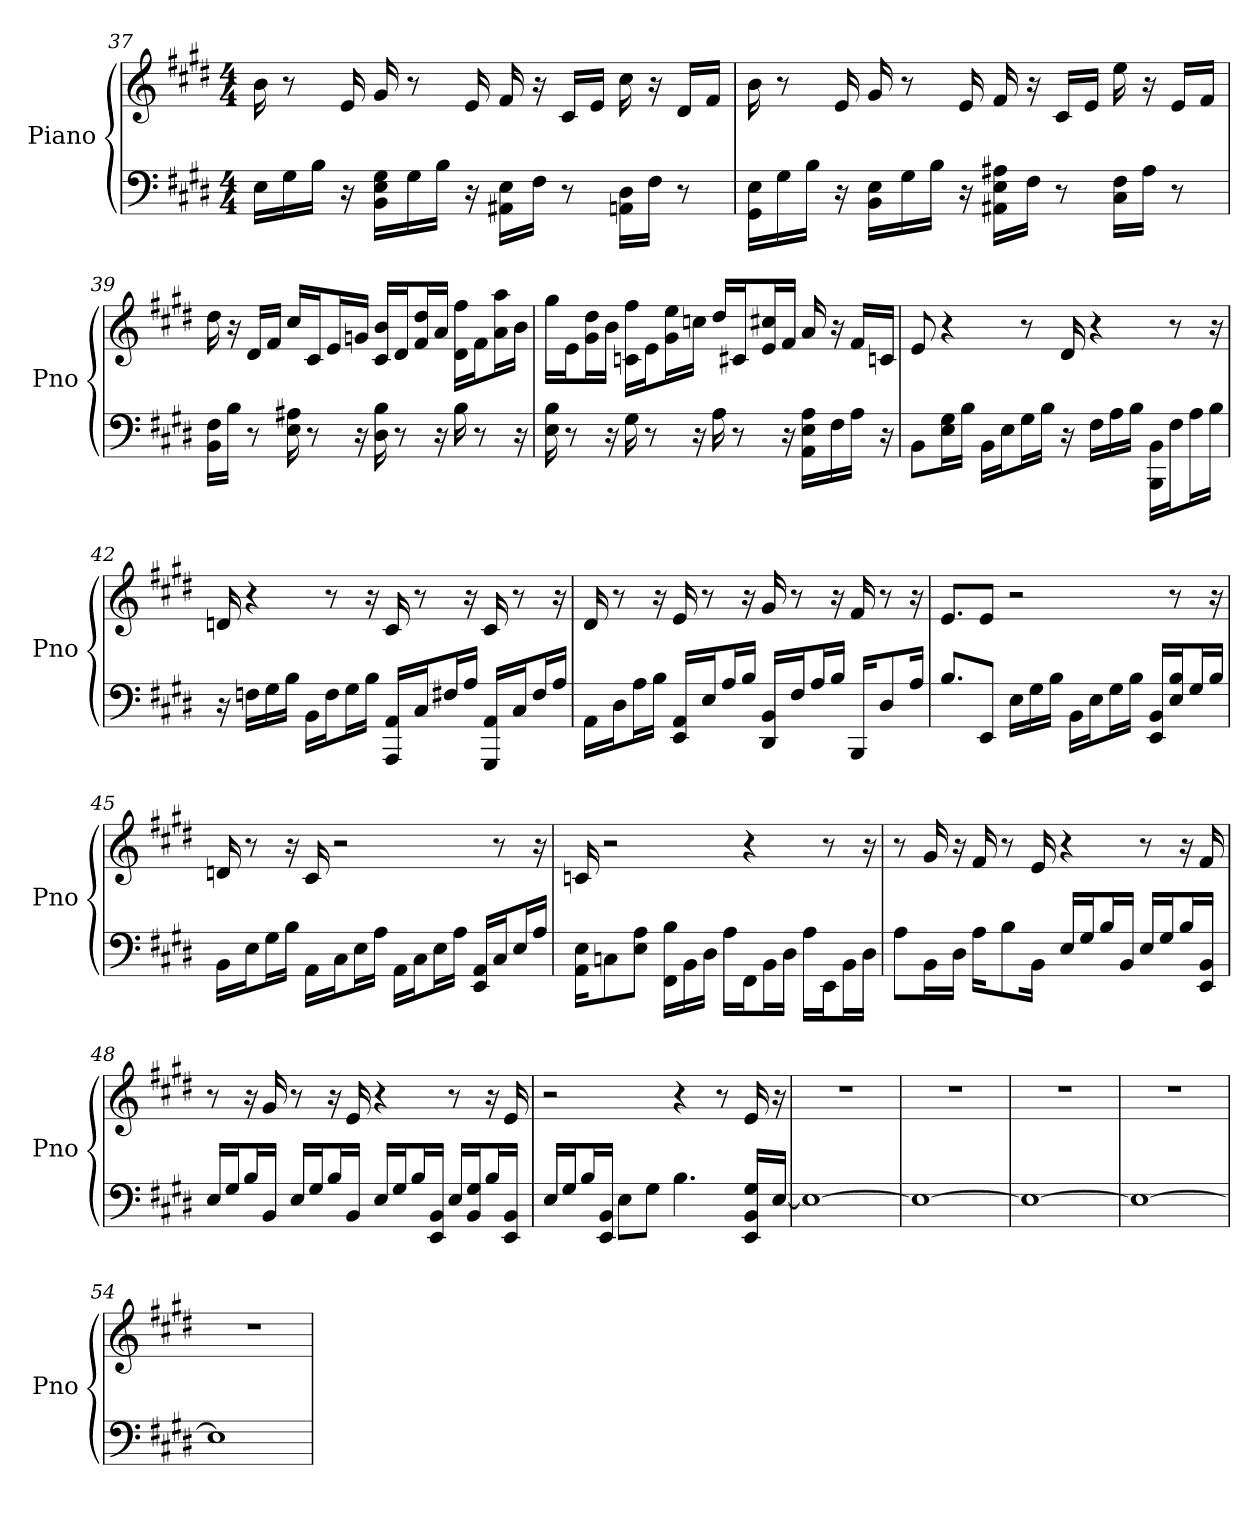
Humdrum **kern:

**kern	**kern
*part1	*part1
*staff2	*staff1
*I"Piano	*
*I'Pno	*
*clefF4	*clefG2
*k[f#c#g#d#]	*k[f#c#g#d#]
*E:	*E:
*M4/4	*M4/4
=37	=37
16E\LL	16b
16G#\	8r
16B\JJ	.
16r	16e
16E\ 16BB\ 16G#\LL	16g#
16G#\	8r
16B\JJ	.
16r	16e
16E\ 16AA#\LL	16f#
16F#\JJ	16r
8r	16c#/LL
.	16e/JJ
16D#\ 16AA\LL	16cc#
16F#\JJ	16r
8r	16d#/LL
.	16f#/JJ
=38	=38
16GG#\ 16E\LL	16b
16G#\	8r
16B\JJ	.
16r	16e
16E\ 16BB\LL	16g#
16G#\	8r
16B\JJ	.
16r	16e
16A#\ 16E\ 16AA#\LL	16f#
16F#\JJ	16r
8r	16c#/LL
.	16e/JJ
16C#\ 16F#\LL	16ee
16A#\JJ	16r
8r	16e/LL
.	16f#/JJ
=39	=39
16F#\ 16BB\LL	16dd#
16B\JJ	16r
8r	16d#/LL
.	16f#/JJ
16A# 16E	16cc#/LL
8r	16c#/J
.	16e/L
16r	16g/JJ
16B 16D#	16c#/ 16b/LL
8r	16d#/J
.	16dd#/ 16f#/L
16r	16a/JJ
16B	16ff#\ 16d#\LL
8r	16f#\J
.	16aa\ 16a\L
16r	16b\JJ
=40	=40
16B 16E	16gg#\LL
8r	16e\J
.	16dd#\ 16g#\L
16r	16b\JJ
16G#	16ff#\ 16c\LL
8r	16e\J
.	16ee\ 16g#\L
16r	16cc\JJ
16A	16dd#/LL
8r	16c#/J
.	16e/ 16cc#/L
16r	16f#/JJ
16AA\ 16A\ 16E\LL	16a
16F#\	16r
16A\JJ	16f#/LL
16r	16c/JJ
=41	=41
8BB\L	8e
16E\ 16G#\L	4r
16B\JJ	.
16BB\LL	.
16E\J	.
16G#\L	8r
16B\JJ	.
16r	16d#
16F#\LL	4r
16A\	.
16B\JJ	.
16BB\ 16BBB\LL	.
16F#\J	8r
16A\L	.
16B\JJ	16r
=42	=42
16r	16d
16F\LL	4r
16G#\	.
16B\JJ	.
16BB\LL	.
16F\J	8r
16G#\L	.
16B\JJ	16r
16AAA/ 16AA/LL	16c#
16C#/J	8r
16F#/L	.
16A/JJ	16r
16GGG#/ 16AA/LL	16c#
16C#/J	8r
16F#/L	.
16A/JJ	16r
=43	=43
16AA\LL	16d#
16D#\J	8r
16A\L	.
16B\JJ	16r
16EE/ 16AA/LL	16e
16E/J	8r
16A/L	.
16B/JJ	16r
16DD#/ 16BB/LL	16g#
16F#/J	8r
16A/L	.
16B/JJ	16r
16BBB/KL	16f#
8D#/	8r
16A/Jk	16r
=44	=44
8.B/L	8.e/L
8EE/J	8e/J
16E\LL	2r
16G#\	.
16B\JJ	.
16BB\LL	.
16E\J	.
16G#\L	.
16B\JJ	.
16EE/ 16BB/LL	.
16B/ 16E/J	8r
16G#/L	.
16B/JJ	16r
=45	=45
16BB\LL	16d
16E\J	8r
16G#\L	.
16B\JJ	16r
16AA\LL	16c#
16C#\J	2r
16E\L	.
16A\JJ	.
16AA\LL	.
16C#\J	.
16E\L	.
16A\JJ	.
16EE/ 16AA/LL	.
16C#/J	8r
16E/L	.
16A/JJ	16r
=46	=46
16AA\ 16E\KL	16c
8C\	2r
8E\ 8A\J	.
16B\ 16FF#\LL	.
16BB\	.
16D#\JJ	.
16A\LL	.
16FF#\J	4r
16BB\L	.
16D#\JJ	.
16A\LL	.
16EE\J	8r
16BB\L	.
16D#\JJ	16r
=47	=47
8A\L	8r
16BB\L	16g#
16D#\JJ	16r
16A\KL	16f#
8B\	8r
16BB\Jk	16e
16E/LL	4r
16G#/J	.
16B/L	.
16BB/JJ	.
16E/LL	8r
16G#/J	.
16B/L	16r
16EE/ 16BB/JJ	16f#
=48	=48
16E/LL	8r
16G#/J	.
16B/L	16r
16BB/JJ	16g#
16E/LL	8r
16G#/J	.
16B/L	16r
16BB/JJ	16e
16E/LL	4r
16G#/J	.
16B/L	.
16BB/ 16EE/JJ	.
16E/LL	8r
16BB/ 16G#/J	.
16B/L	16r
16BB/ 16EE/JJ	16e
=49	=49
16E/LL	2r
16G#/J	.
16B/L	.
16BB/ 16EE/JJ	.
8E\L	.
8G#\J	.
4.B	4r
.	8r
16BB/ 16G#/ 16EE/LL	16e
[16E/JJ	16r
=50	=50
1E_	1r
=51	=51
1E_	1r
=52	=52
1E_	1r
=53	=53
1E_	1r
=54	=54
1E]	1r
=	=
*-	*-
